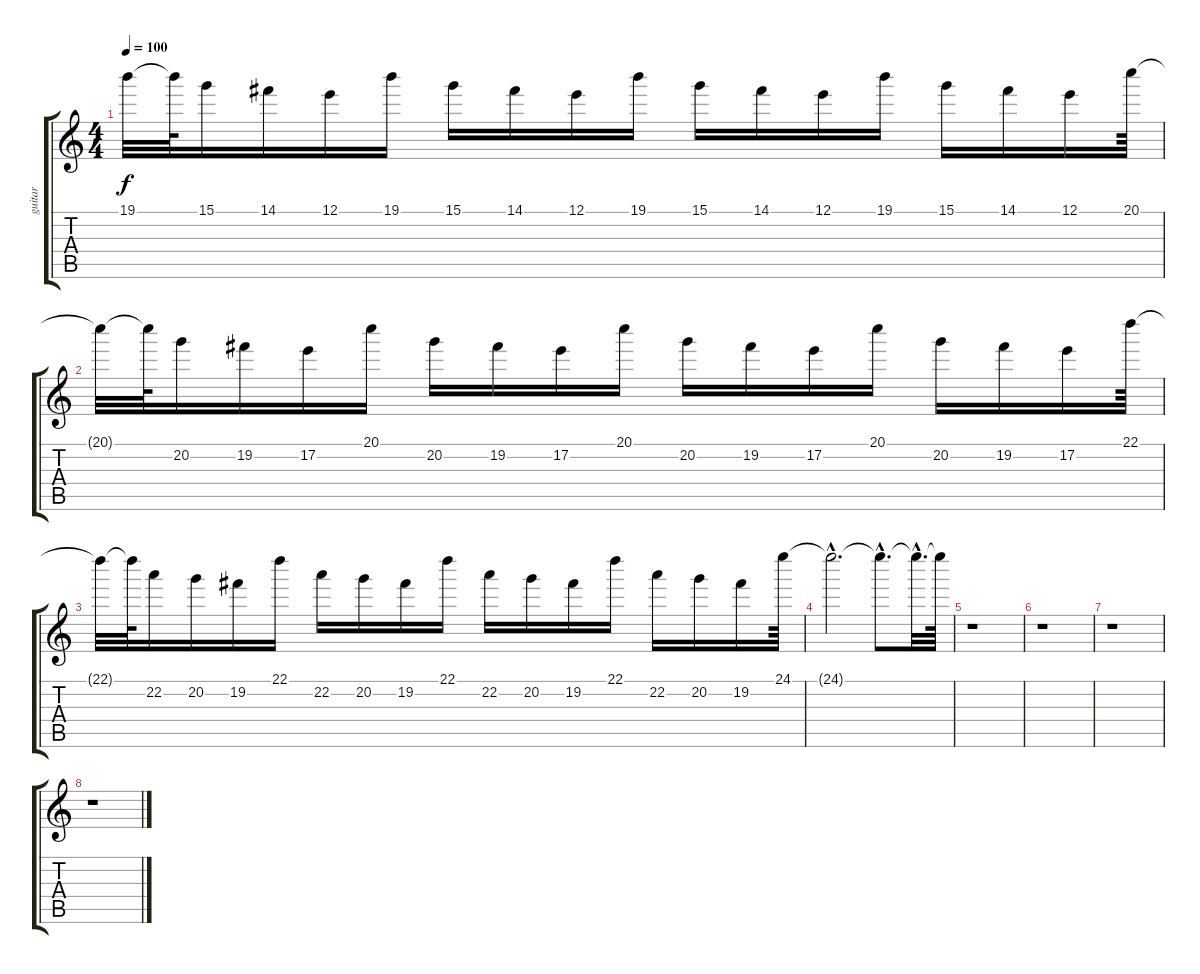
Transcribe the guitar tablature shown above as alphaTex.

\track ("guitar" "guitar") {instrument distortionguitar}
\staff {score tabs}
\tuning (E4 B3 G3 D3 A2 E2) {hide}
\ts (4 4)
\tempo 100
\clef g2
\ks c
19.1{t}.32{dy f} 19.1{t}.64 15.1.16 14.1.16 12.1.16 19.1.16 15.1.16 14.1.16 12.1.16 19.1.16 15.1.16 14.1.16 12.1.16 19.1.16 15.1.16 14.1.16 12.1.16 20.1.64 |
20.1{t}.32 20.1{t}.64 20.2.16 19.2.16 17.2.16 20.1.16 20.2.16 19.2.16 17.2.16 20.1.16 20.2.16 19.2.16 17.2.16 20.1.16 20.2.16 19.2.16 17.2.16 22.1.64 |
22.1{t}.32 22.1{t}.64 22.2.16 20.2.16 19.2.16 22.1.16 22.2.16 20.2.16 19.2.16 22.1.16 22.2.16 20.2.16 19.2.16 22.1.16 22.2.16 20.2.16 19.2.16 24.1.64 |
24.1{hac t}.2{d} 24.1{hac t}.8{d} 24.1{hac t}.32{d} 24.1{t}.64 |
r.1 |
r.1 |
r.1 |
r.1
